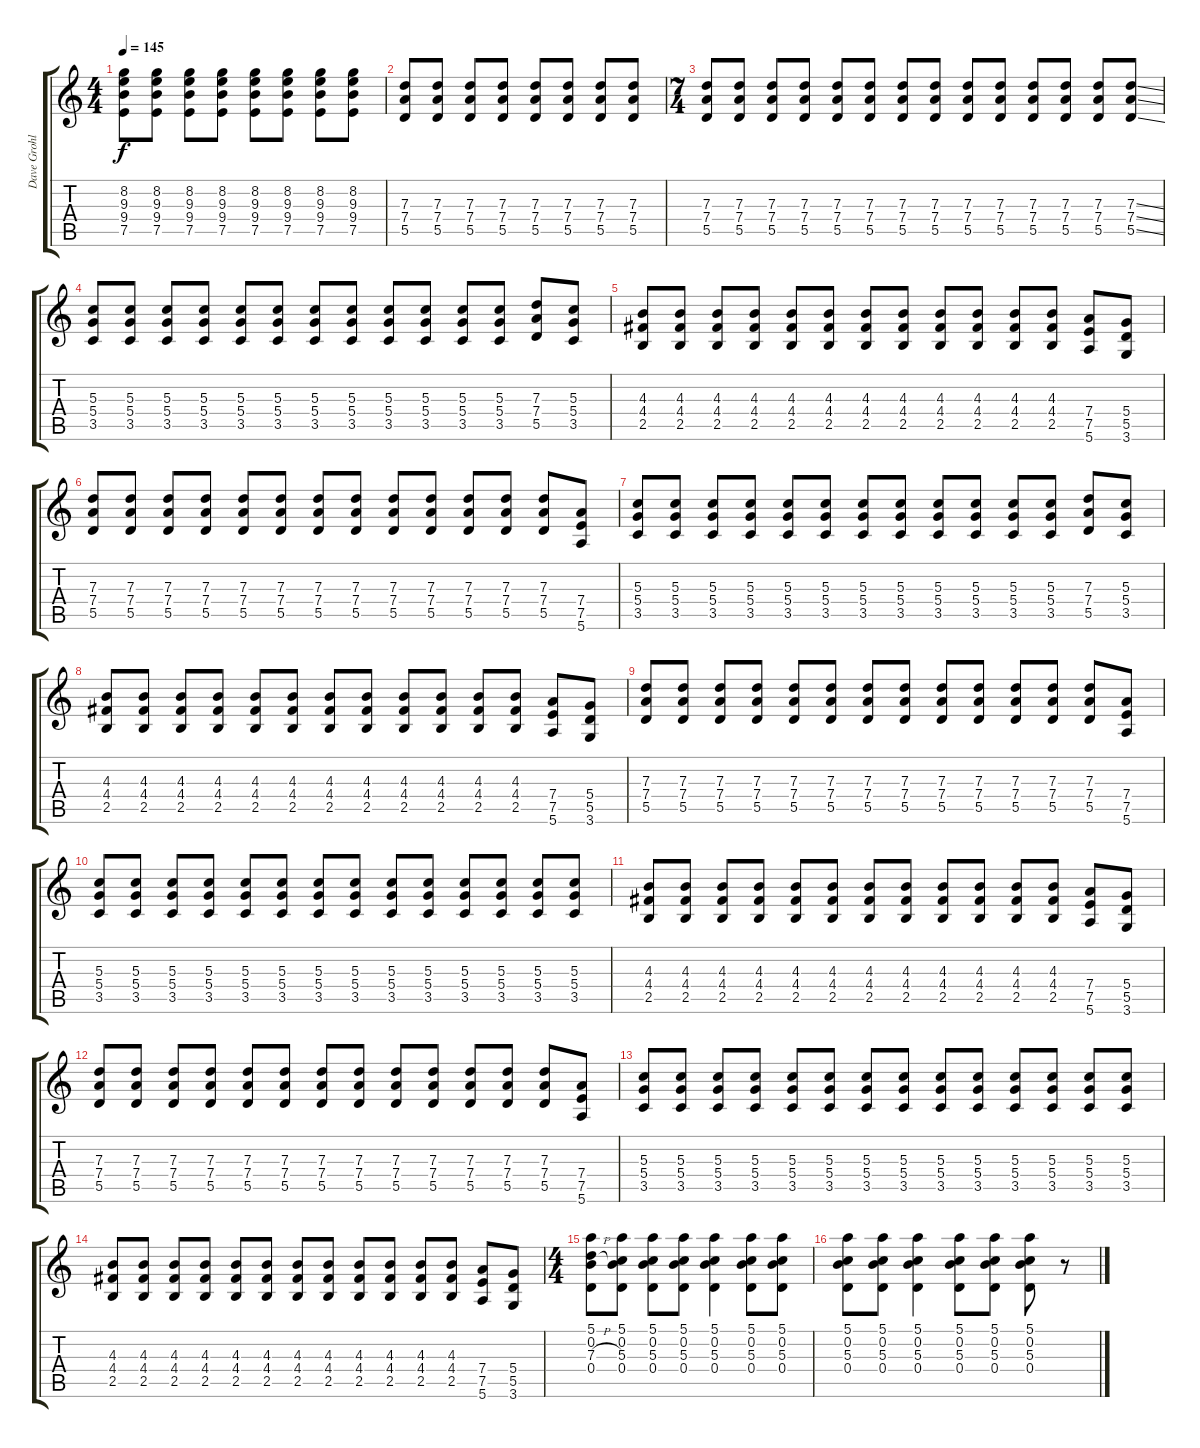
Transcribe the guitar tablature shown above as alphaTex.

\track ("Dave Grohl " "Dave Grohl") {instrument overdrivenguitar}
\staff {score tabs}
\tuning (E4 B3 G3 D3 A2 E2) {hide}
\ts (4 4)
\tempo 145
\clef g2
\ks c
(8.2 9.3 9.4 7.5).8{dy f} (8.2 9.3 9.4 7.5).8 (8.2 9.3 9.4 7.5).8 (8.2 9.3 9.4 7.5).8 (8.2 9.3 9.4 7.5).8 (8.2 9.3 9.4 7.5).8 (8.2 9.3 9.4 7.5).8 (8.2 9.3 9.4 7.5).8 |
(7.3 7.4 5.5).8 (7.3 7.4 5.5).8 (7.3 7.4 5.5).8 (7.3 7.4 5.5).8 (7.3 7.4 5.5).8 (7.3 7.4 5.5).8 (7.3 7.4 5.5).8 (7.3 7.4 5.5).8 |
\ts (7 4)
(7.3 7.4 5.5).8{instrument overdrivenguitar} (7.3 7.4 5.5).8 (7.3 7.4 5.5).8 (7.3 7.4 5.5).8 (7.3 7.4 5.5).8 (7.3 7.4 5.5).8 (7.3 7.4 5.5).8 (7.3 7.4 5.5).8 (7.3 7.4 5.5).8 (7.3 7.4 5.5).8 (7.3 7.4 5.5).8 (7.3 7.4 5.5).8 (7.3 7.4 5.5).8 (7.3{ss} 7.4{ss} 5.5{ss}).8 |
(5.3 5.4 3.5).8 (5.3 5.4 3.5).8 (5.3 5.4 3.5).8 (5.3 5.4 3.5).8 (5.3 5.4 3.5).8 (5.3 5.4 3.5).8 (5.3 5.4 3.5).8 (5.3 5.4 3.5).8 (5.3 5.4 3.5).8 (5.3 5.4 3.5).8 (5.3 5.4 3.5).8 (5.3 5.4 3.5).8 (7.3 7.4 5.5).8 (5.3 5.4 3.5).8 |
(4.3 4.4 2.5).8 (4.3 4.4 2.5).8 (4.3 4.4 2.5).8 (4.3 4.4 2.5).8 (4.3 4.4 2.5).8 (4.3 4.4 2.5).8 (4.3 4.4 2.5).8 (4.3 4.4 2.5).8 (4.3 4.4 2.5).8 (4.3 4.4 2.5).8 (4.3 4.4 2.5).8 (4.3 4.4 2.5).8 (7.4 7.5 5.6).8 (5.4 5.5 3.6).8 |
(7.3 7.4 5.5).8 (7.3 7.4 5.5).8 (7.3 7.4 5.5).8 (7.3 7.4 5.5).8 (7.3 7.4 5.5).8 (7.3 7.4 5.5).8 (7.3 7.4 5.5).8 (7.3 7.4 5.5).8 (7.3 7.4 5.5).8 (7.3 7.4 5.5).8 (7.3 7.4 5.5).8 (7.3 7.4 5.5).8 (7.3 7.4 5.5).8 (7.4 7.5 5.6).8 |
(5.3 5.4 3.5).8 (5.3 5.4 3.5).8 (5.3 5.4 3.5).8 (5.3 5.4 3.5).8 (5.3 5.4 3.5).8 (5.3 5.4 3.5).8 (5.3 5.4 3.5).8 (5.3 5.4 3.5).8 (5.3 5.4 3.5).8 (5.3 5.4 3.5).8 (5.3 5.4 3.5).8 (5.3 5.4 3.5).8 (7.3 7.4 5.5).8 (5.3 5.4 3.5).8 |
(4.3 4.4 2.5).8 (4.3 4.4 2.5).8 (4.3 4.4 2.5).8 (4.3 4.4 2.5).8 (4.3 4.4 2.5).8 (4.3 4.4 2.5).8 (4.3 4.4 2.5).8 (4.3 4.4 2.5).8 (4.3 4.4 2.5).8 (4.3 4.4 2.5).8 (4.3 4.4 2.5).8 (4.3 4.4 2.5).8 (7.4 7.5 5.6).8 (5.4 5.5 3.6).8 |
(7.3 7.4 5.5).8 (7.3 7.4 5.5).8 (7.3 7.4 5.5).8 (7.3 7.4 5.5).8 (7.3 7.4 5.5).8 (7.3 7.4 5.5).8 (7.3 7.4 5.5).8 (7.3 7.4 5.5).8 (7.3 7.4 5.5).8 (7.3 7.4 5.5).8 (7.3 7.4 5.5).8 (7.3 7.4 5.5).8 (7.3 7.4 5.5).8 (7.4 7.5 5.6).8 |
(5.3 5.4 3.5).8 (5.3 5.4 3.5).8 (5.3 5.4 3.5).8 (5.3 5.4 3.5).8 (5.3 5.4 3.5).8 (5.3 5.4 3.5).8 (5.3 5.4 3.5).8 (5.3 5.4 3.5).8 (5.3 5.4 3.5).8 (5.3 5.4 3.5).8 (5.3 5.4 3.5).8 (5.3 5.4 3.5).8 (5.3 5.4 3.5).8 (5.3 5.4 3.5).8 |
(4.3 4.4 2.5).8 (4.3 4.4 2.5).8 (4.3 4.4 2.5).8 (4.3 4.4 2.5).8 (4.3 4.4 2.5).8 (4.3 4.4 2.5).8 (4.3 4.4 2.5).8 (4.3 4.4 2.5).8 (4.3 4.4 2.5).8 (4.3 4.4 2.5).8 (4.3 4.4 2.5).8 (4.3 4.4 2.5).8 (7.4 7.5 5.6).8 (5.4 5.5 3.6).8 |
(7.3 7.4 5.5).8 (7.3 7.4 5.5).8 (7.3 7.4 5.5).8 (7.3 7.4 5.5).8 (7.3 7.4 5.5).8 (7.3 7.4 5.5).8 (7.3 7.4 5.5).8 (7.3 7.4 5.5).8 (7.3 7.4 5.5).8 (7.3 7.4 5.5).8 (7.3 7.4 5.5).8 (7.3 7.4 5.5).8 (7.3 7.4 5.5).8 (7.4 7.5 5.6).8 |
(5.3 5.4 3.5).8 (5.3 5.4 3.5).8 (5.3 5.4 3.5).8 (5.3 5.4 3.5).8 (5.3 5.4 3.5).8 (5.3 5.4 3.5).8 (5.3 5.4 3.5).8 (5.3 5.4 3.5).8 (5.3 5.4 3.5).8 (5.3 5.4 3.5).8 (5.3 5.4 3.5).8 (5.3 5.4 3.5).8 (5.3 5.4 3.5).8 (5.3 5.4 3.5).8 |
(4.3 4.4 2.5).8 (4.3 4.4 2.5).8 (4.3 4.4 2.5).8 (4.3 4.4 2.5).8 (4.3 4.4 2.5).8 (4.3 4.4 2.5).8 (4.3 4.4 2.5).8 (4.3 4.4 2.5).8 (4.3 4.4 2.5).8 (4.3 4.4 2.5).8 (4.3 4.4 2.5).8 (4.3 4.4 2.5).8 (7.4 7.5 5.6).8 (5.4 5.5 3.6).8 |
\ts (4 4)
(5.1 0.2 7.3{h} 0.4).8 (5.1 0.2 5.3 0.4).8 (5.1 0.2 5.3 0.4).8 (5.1 0.2 5.3 0.4).8 (5.1 0.2 5.3 0.4).4 (5.1 0.2 5.3 0.4).8 (5.1 0.2 5.3 0.4).8 |
(5.1 0.2 5.3 0.4).8 (5.1 0.2 5.3 0.4).8 (5.1 0.2 5.3 0.4).4 (5.1 0.2 5.3 0.4).8 (5.1 0.2 5.3 0.4).8 (5.1 0.2 5.3 0.4).8 r.8
